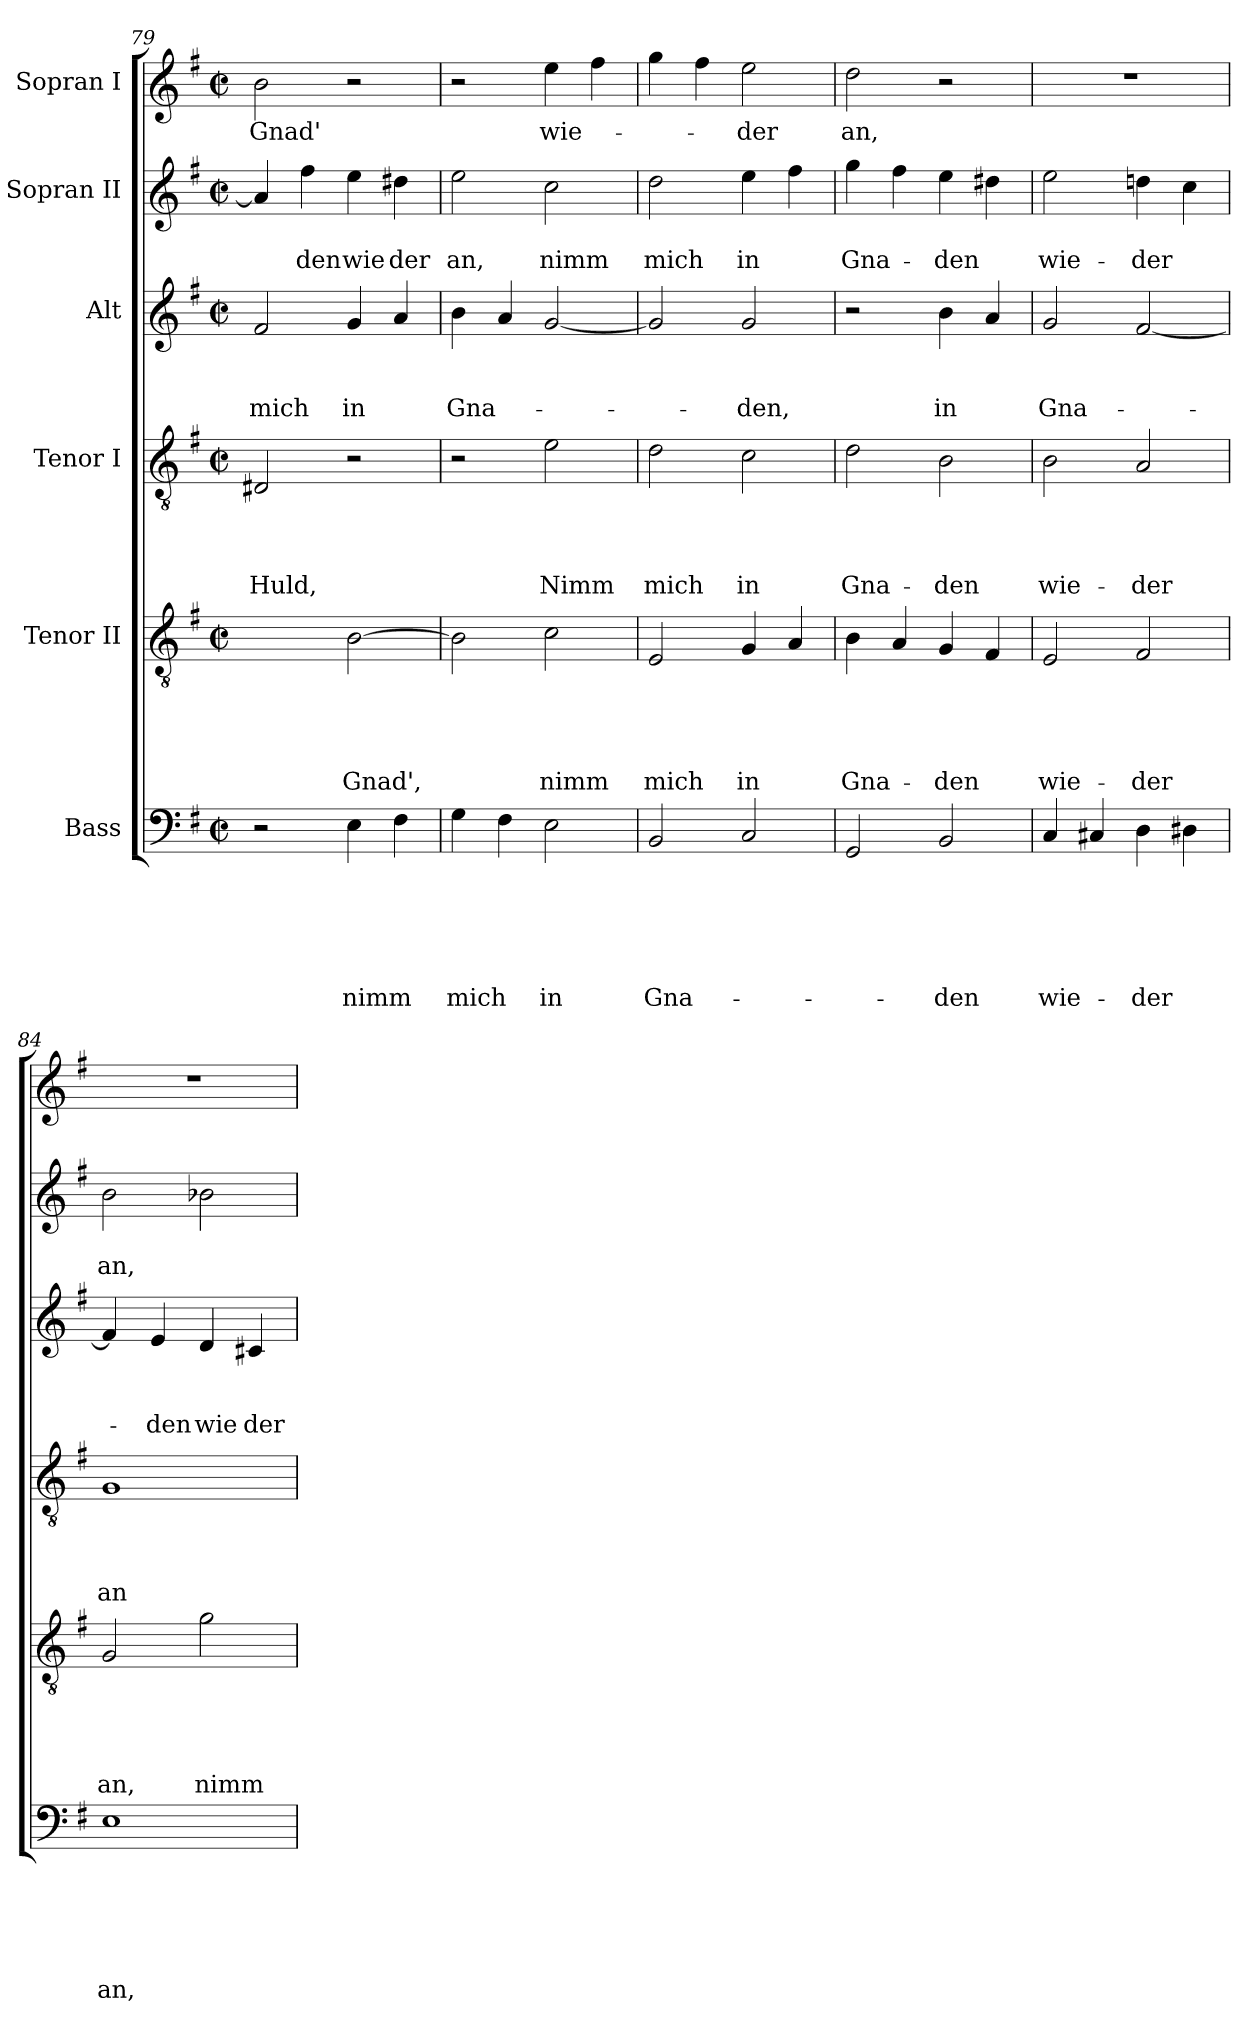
**kern	**text	**text	**text	**text	**text	**text	**kern	**text	**text	**text	**text	**text	**kern	**text	**text	**text	**text	**kern	**text	**text	**text	**kern	**text	**text	**kern	**text
*part6	*part6	*part6	*part6	*part6	*part6	*part6	*part5	*part5	*part5	*part5	*part5	*part5	*part4	*part4	*part4	*part4	*part4	*part3	*part3	*part3	*part3	*part2	*part2	*part2	*part1	*part1
*staff6	*staff6	*staff6	*staff6	*staff6	*staff6	*staff6	*staff5	*staff5	*staff5	*staff5	*staff5	*staff5	*staff4	*staff4	*staff4	*staff4	*staff4	*staff3	*staff3	*staff3	*staff3	*staff2	*staff2	*staff2	*staff1	*staff1
*I"Bass	*	*	*	*	*	*	*I"Tenor II	*	*	*	*	*	*I"Tenor I	*	*	*	*	*I"Alt	*	*	*	*I"Sopran II	*	*	*I"Sopran I	*
*clefF4	*	*	*	*	*	*	*clefGv2	*	*	*	*	*	*clefGv2	*	*	*	*	*clefG2	*	*	*	*clefG2	*	*	*clefG2	*
*k[f#]	*	*	*	*	*	*	*k[f#]	*	*	*	*	*	*k[f#]	*	*	*	*	*k[f#]	*	*	*	*k[f#]	*	*	*k[f#]	*
*G:	*	*	*	*	*	*	*G:	*	*	*	*	*	*G:	*	*	*	*	*G:	*	*	*	*G:	*	*	*G:	*
*M2/2	*	*	*	*	*	*	*M2/2	*	*	*	*	*	*M2/2	*	*	*	*	*M2/2	*	*	*	*M2/2	*	*	*M2/2	*
*met(c|)	*	*	*	*	*	*	*met(c|)	*	*	*	*	*	*met(c|)	*	*	*	*	*met(c|)	*	*	*	*met(c|)	*	*	*met(c|)	*
=79	=79	=79	=79	=79	=79	=79	=79	=79	=79	=79	=79	=79	=79	=79	=79	=79	=79	=79	=79	=79	=79	=79	=79	=79	=79	=79
!	!	!	!	!	!	!	!	!	!	!	!	!	!	!	!	!	!LO:LY:b	!	!	!	!LO:LY:b	!	!	!	!	!LO:LY:b
2r	.	.	.	.	.	.	2ryy	.	.	.	.	.	2D#X/	.	.	.	Huld,	2f#/	.	.	mich	4a/]	.	.	2b\	Gnad'
!	!	!	!	!	!	!	!	!	!	!	!	!	!	!	!	!	!	!	!	!	!	!	!	!LO:LY:b	!	!
.	.	.	.	.	.	.	.	.	.	.	.	.	.	.	.	.	.	.	.	.	.	4ff#\	.	-den	.	.
!	!	!	!	!	!	!LO:LY:b	!	!	!	!	!	!LO:LY:b	!	!	!	!	!	!	!	!	!LO:LY:b	!	!	!LO:LY:b	!	!
4E\	.	.	.	.	.	nimm	[>2B\	.	.	.	.	Gnad',	2r	.	.	.	.	4g/	.	.	in	4ee\	.	wie	2r	.
!	!	!	!	!	!	!	!	!	!	!	!	!	!	!	!	!	!	!	!	!	!	!	!	!LO:LY:b	!	!
4F#\	.	.	.	.	.	.	.	.	.	.	.	.	.	.	.	.	.	4a/	.	.	.	4dd#X\	.	der	.	.
=80	=80	=80	=80	=80	=80	=80	=80	=80	=80	=80	=80	=80	=80	=80	=80	=80	=80	=80	=80	=80	=80	=80	=80	=80	=80	=80
!	!	!	!	!	!	!LO:LY:b	!	!	!	!	!	!	!	!	!	!	!	!	!	!	!LO:LY:b	!	!	!LO:LY:b	!	!
4G\	.	.	.	.	.	mich	2B\]	.	.	.	.	.	2r	.	.	.	.	4b\	.	.	Gna-	2ee\	.	an,	2r	.
4F#\	.	.	.	.	.	.	.	.	.	.	.	.	.	.	.	.	.	4a/	.	.	.	.	.	.	.	.
!	!	!	!	!	!	!LO:LY:b	!	!	!	!	!	!LO:LY:b	!	!	!	!	!LO:LY:b	!	!	!	!	!	!	!LO:LY:b	!	!LO:LY:b
2E\	.	.	.	.	.	in	2c\	.	.	.	.	nimm	2e\	.	.	.	Nimm	[<2g/	.	.	.	2cc\	.	nimm	4ee\	wie-
.	.	.	.	.	.	.	.	.	.	.	.	.	.	.	.	.	.	.	.	.	.	.	.	.	4ff#\	.
=81	=81	=81	=81	=81	=81	=81	=81	=81	=81	=81	=81	=81	=81	=81	=81	=81	=81	=81	=81	=81	=81	=81	=81	=81	=81	=81
!	!	!	!	!	!	!LO:LY:b	!	!	!	!	!	!LO:LY:b	!	!	!	!	!LO:LY:b	!	!	!	!	!	!	!LO:LY:b	!	!
2BB/	.	.	.	.	.	Gna-	2E/	.	.	.	.	mich	2d\	.	.	.	mich	2g/]	.	.	.	2dd\	.	mich	4gg\	.
.	.	.	.	.	.	.	.	.	.	.	.	.	.	.	.	.	.	.	.	.	.	.	.	.	4ff#\	.
!	!	!	!	!	!	!	!	!	!	!	!	!LO:LY:b	!	!	!	!	!LO:LY:b	!	!	!	!LO:LY:b	!	!	!LO:LY:b	!	!LO:LY:b
2C/	.	.	.	.	.	.	4G/	.	.	.	.	in	2c\	.	.	.	in	2g/	.	.	-den,	4ee\	.	in	2ee\	-der
.	.	.	.	.	.	.	4A/	.	.	.	.	.	.	.	.	.	.	.	.	.	.	4ff#\	.	.	.	.
=82	=82	=82	=82	=82	=82	=82	=82	=82	=82	=82	=82	=82	=82	=82	=82	=82	=82	=82	=82	=82	=82	=82	=82	=82	=82	=82
!	!	!	!	!	!	!	!	!	!	!	!	!LO:LY:b	!	!	!	!	!LO:LY:b	!	!	!	!	!	!	!LO:LY:b	!	!LO:LY:b
2GG/	.	.	.	.	.	.	4B\	.	.	.	.	Gna-	2d\	.	.	.	Gna-	2r	.	.	.	4gg\	.	Gna-	2dd\	an,
.	.	.	.	.	.	.	4A/	.	.	.	.	.	.	.	.	.	.	.	.	.	.	4ff#\	.	.	.	.
!	!	!	!	!	!	!LO:LY:b	!	!	!	!	!	!LO:LY:b	!	!	!	!	!LO:LY:b	!	!	!	!LO:LY:b	!	!	!LO:LY:b	!	!
2BB/	.	.	.	.	.	-den	4G/	.	.	.	.	-den	2B\	.	.	.	-den	4b\	.	.	in	4ee\	.	-den	2r	.
.	.	.	.	.	.	.	4F#/	.	.	.	.	.	.	.	.	.	.	4a/	.	.	.	4dd#X\	.	.	.	.
!!LO:LB:g=z
=83	=83	=83	=83	=83	=83	=83	=83	=83	=83	=83	=83	=83	=83	=83	=83	=83	=83	=83	=83	=83	=83	=83	=83	=83	=83	=83
!	!	!	!	!	!	!LO:LY:b	!	!	!	!	!	!LO:LY:b	!	!	!	!	!LO:LY:b	!	!	!	!LO:LY:b	!	!	!LO:LY:b	!	!
4C/	.	.	.	.	.	wie-	2E/	.	.	.	.	wie-	2B\	.	.	.	wie-	2g/	.	.	Gna-	2ee\	.	wie-	1r	.
4C#X/	.	.	.	.	.	.	.	.	.	.	.	.	.	.	.	.	.	.	.	.	.	.	.	.	.	.
!	!	!	!	!	!	!LO:LY:b	!	!	!	!	!	!LO:LY:b	!	!	!	!	!LO:LY:b	!	!	!	!	!	!	!LO:LY:b	!	!
4D\	.	.	.	.	.	-der	2F#/	.	.	.	.	-der	2A/	.	.	.	-der	[<2f#/	.	.	.	4ddn\	.	-der	.	.
4D#X\	.	.	.	.	.	.	.	.	.	.	.	.	.	.	.	.	.	.	.	.	.	4cc\	.	.	.	.
=84	=84	=84	=84	=84	=84	=84	=84	=84	=84	=84	=84	=84	=84	=84	=84	=84	=84	=84	=84	=84	=84	=84	=84	=84	=84	=84
!	!	!	!	!	!	!LO:LY:b	!	!	!	!	!	!LO:LY:b	!	!	!	!	!LO:LY:b	!	!	!	!	!	!	!LO:LY:b	!	!
1E	.	.	.	.	.	an,	2G/	.	.	.	.	an,	1G	.	.	.	an	4f#/]	.	.	.	2b\	.	an,	1r	.
!	!	!	!	!	!	!	!	!	!	!	!	!	!	!	!	!	!	!	!	!	!LO:LY:b	!	!	!	!	!
.	.	.	.	.	.	.	.	.	.	.	.	.	.	.	.	.	.	4e/	.	.	-den	.	.	.	.	.
!	!	!	!	!	!	!	!	!	!	!	!	!LO:LY:b	!	!	!	!	!	!	!	!	!LO:LY:b	!	!	!	!	!
.	.	.	.	.	.	.	2g\	.	.	.	.	nimm	.	.	.	.	.	4d/	.	.	wie	2b-X\	.	.	.	.
!	!	!	!	!	!	!	!	!	!	!	!	!	!	!	!	!	!	!	!	!	!LO:LY:b	!	!	!	!	!
.	.	.	.	.	.	.	.	.	.	.	.	.	.	.	.	.	.	4c#X/	.	.	der	.	.	.	.	.
=	=	=	=	=	=	=	=	=	=	=	=	=	=	=	=	=	=	=	=	=	=	=	=	=	=	=
*-	*-	*-	*-	*-	*-	*-	*-	*-	*-	*-	*-	*-	*-	*-	*-	*-	*-	*-	*-	*-	*-	*-	*-	*-	*-	*-
